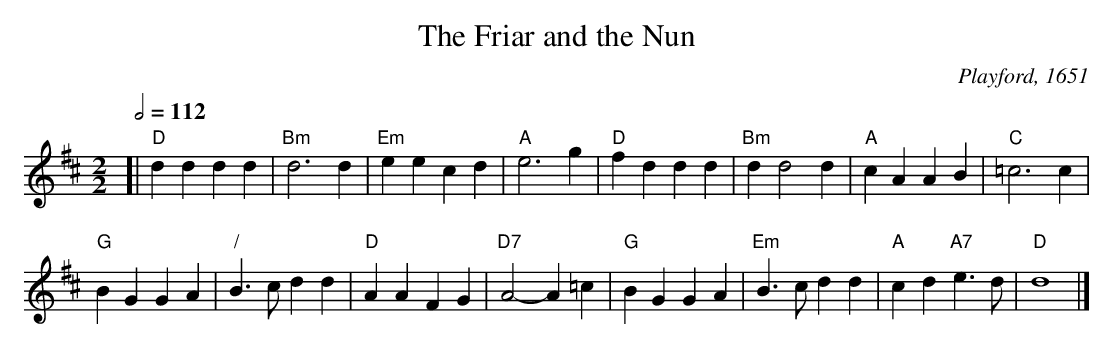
X:1
T:The Friar and the Nun
C:Playford, 1651
M:2/2
L:1/4
Q:1/2=112
L:1/4
M:2/2
K:D
[| "D"dddd | "Bm"d3d | "Em"eecd | "A"e3g |\
"D"fddd | "Bm"dd2d | "A"cAAB | "C"=c3c |
"G"BGGA | "/"B3/c/dd | "D"AAFG | "D7"A2- A=c |\
"G"BGGA | "Em"B3/c/dd | "A"cd "A7"e3/d/ | "D"d4 |]
